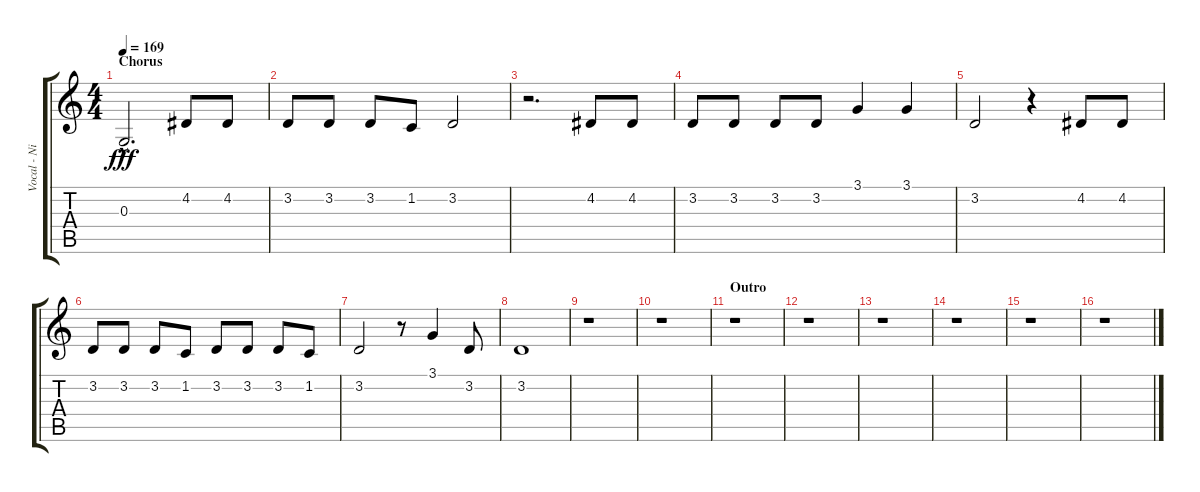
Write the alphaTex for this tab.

\track ("Vocal - Nikola" "Vocal - Ni") {instrument flute}
\staff {score tabs}
\tuning (E4 B3 G3 D3 A2 E2) {hide}
\ts (4 4)
\section ("" "Chorus")
\tempo 169
\clef g2
\ks c
0.3{hac}.2{d dy fff} 4.2.8 4.2.8 |
3.2.8 3.2.8 3.2.8 1.2.8 3.2.2 |
r.2{d} 4.2.8 4.2.8 |
3.2.8 3.2.8 3.2.8 3.2.8 3.1.4 3.1.4 |
3.2.2 r.4 4.2.8 4.2.8 |
3.2.8 3.2.8 3.2.8 1.2.8 3.2.8 3.2.8 3.2.8 1.2.8 |
3.2.2 r.8 3.1.4 3.2.8 |
3.2.1 |
r.1 |
r.1 |
\section ("" "Outro")
r.1 |
r.1 |
r.1 |
r.1 |
r.1 |
r.1
